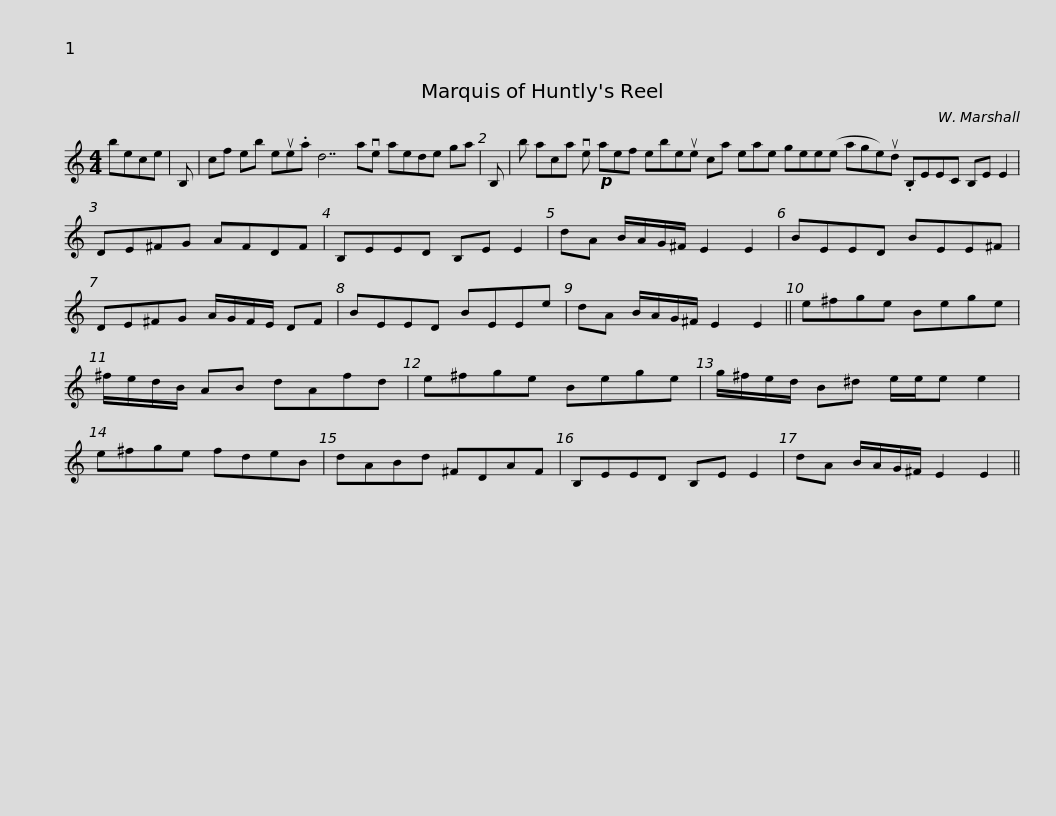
X:1
L:1/8
M:4/4
I:linebreak $
K:C
V:1 treble
V:1
 bece | B, | cf eb eue.a d7 ave aede ga | B, |$ b aca ve!p! aef ebeue ca eae gee(e age)ud .B,EEC B,E E2 |$ %5
 DE^FG AFDF | B,EED B,E E2 | dA B/A/G/^F/ E2 E2 | BEED BEE^F | DE^FG A/G/F/E/ DF |$ %10
 BEED BEEe | dA B/A/G/^F/ E2 E2 || e^fge Bege | ^f/e/d/B/ AB dAfd | e^fge Bege |$ %15
 g/^f/e/d/ B^d e/e/e e2 | e^fge fdeB | dABd ^FDAF | B,EED B,E E2 | dA B/A/G/^F/ E2 E2 || %20
